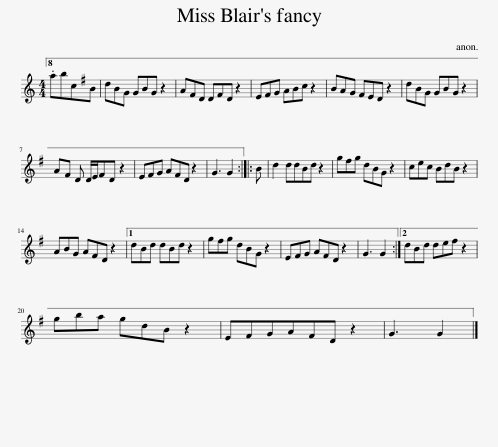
X:1
L:1/8
M:4/4
I:linebreak $
K:C
V:1 treble
V:1
 .abcB | dBG GBG z2 | A^FD DFD z2 | E^FG ABc z2 | BAG ^FED z2 | %5
 dBG GBG z2 |$ A^F D D/E/FD z2 | E^FG AFD z2 | G3 G2 :: B | %10
 d2 ddBd z2 | g^fg dBG z2 | cec BdB z2 |$ ABG A^FD z2 |1 dBd dBd z2 | %15
 g^fg dBG z2 | E^FG AFD z2 | G3 G2 :|2 dBd de^f z2 |$ gba gdB z2 | %20
 E^FGAFD z2 | G3 G2 |] %22
